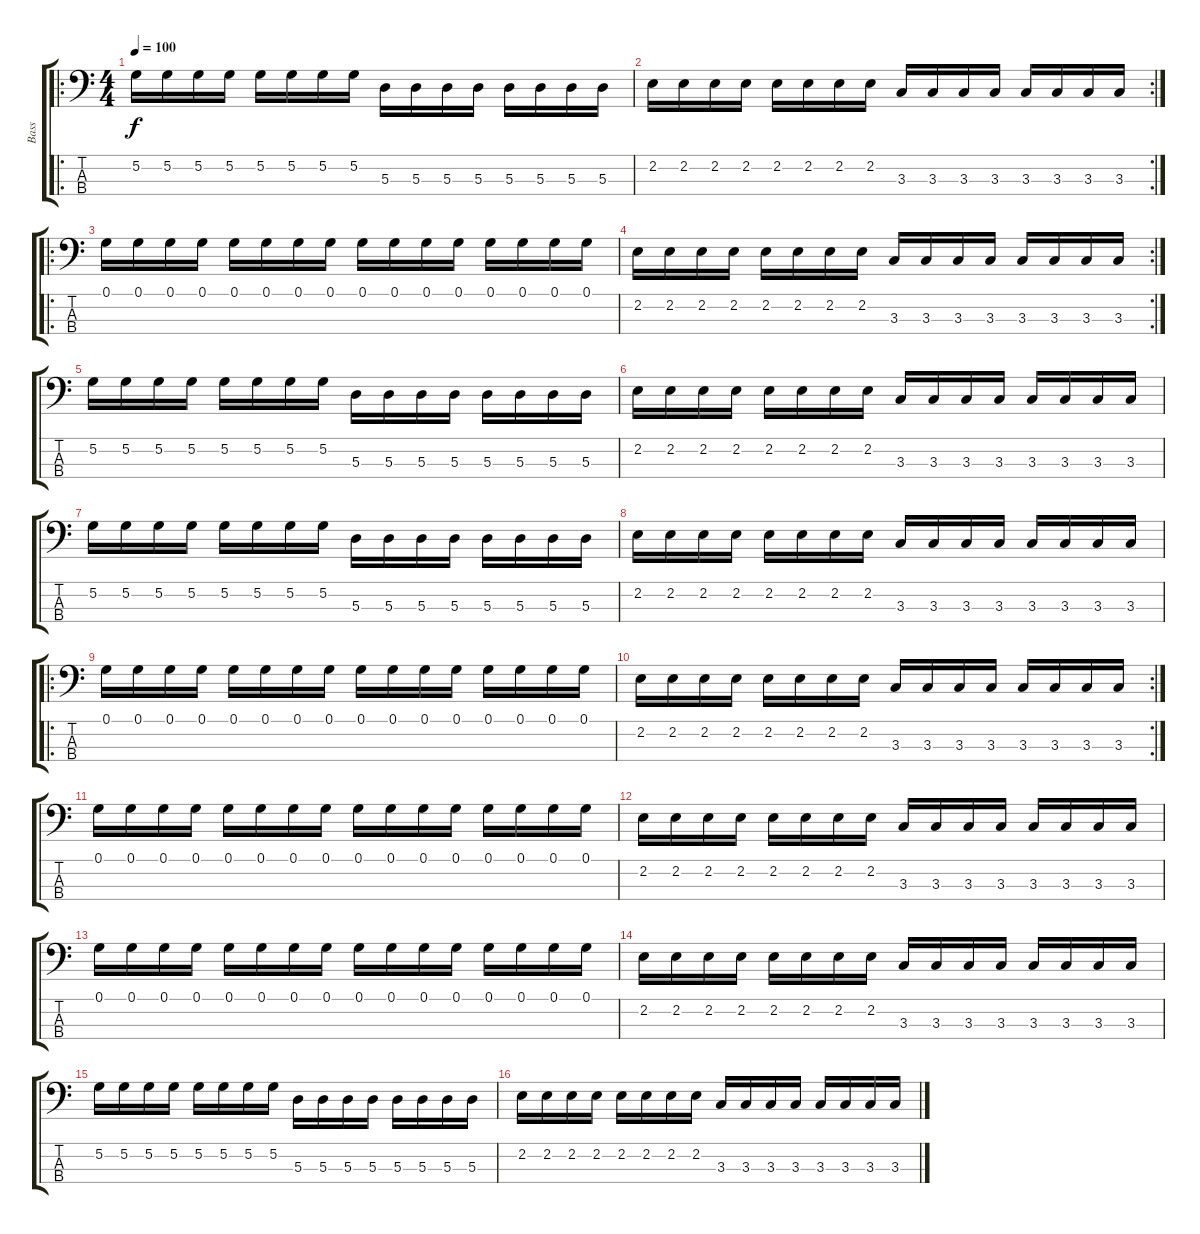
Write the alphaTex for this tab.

\track ("Bass" "Bass") {instrument electricbassfinger}
\staff {score tabs}
\tuning (G2 D2 A1 E1) {hide}
\ro
\ts (4 4)
\tempo 100
\clef f4
\ks c
5.2.16{dy f} 5.2.16 5.2.16 5.2.16 5.2.16 5.2.16 5.2.16 5.2.16 5.3.16 5.3.16 5.3.16 5.3.16 5.3.16 5.3.16 5.3.16 5.3.16 |
\rc 2
2.2.16 2.2.16 2.2.16 2.2.16 2.2.16 2.2.16 2.2.16 2.2.16 3.3.16 3.3.16 3.3.16 3.3.16 3.3.16 3.3.16 3.3.16 3.3.16 |
\ro
0.1.16 0.1.16 0.1.16 0.1.16 0.1.16 0.1.16 0.1.16 0.1.16 0.1.16 0.1.16 0.1.16 0.1.16 0.1.16 0.1.16 0.1.16 0.1.16 |
\rc 2
2.2.16 2.2.16 2.2.16 2.2.16 2.2.16 2.2.16 2.2.16 2.2.16 3.3.16 3.3.16 3.3.16 3.3.16 3.3.16 3.3.16 3.3.16 3.3.16 |
5.2.16 5.2.16 5.2.16 5.2.16 5.2.16 5.2.16 5.2.16 5.2.16 5.3.16 5.3.16 5.3.16 5.3.16 5.3.16 5.3.16 5.3.16 5.3.16 |
2.2.16 2.2.16 2.2.16 2.2.16 2.2.16 2.2.16 2.2.16 2.2.16 3.3.16 3.3.16 3.3.16 3.3.16 3.3.16 3.3.16 3.3.16 3.3.16 |
5.2.16 5.2.16 5.2.16 5.2.16 5.2.16 5.2.16 5.2.16 5.2.16 5.3.16 5.3.16 5.3.16 5.3.16 5.3.16 5.3.16 5.3.16 5.3.16 |
2.2.16 2.2.16 2.2.16 2.2.16 2.2.16 2.2.16 2.2.16 2.2.16 3.3.16 3.3.16 3.3.16 3.3.16 3.3.16 3.3.16 3.3.16 3.3.16 |
\ro
0.1.16 0.1.16 0.1.16 0.1.16 0.1.16 0.1.16 0.1.16 0.1.16 0.1.16 0.1.16 0.1.16 0.1.16 0.1.16 0.1.16 0.1.16 0.1.16 |
\rc 2
2.2.16 2.2.16 2.2.16 2.2.16 2.2.16 2.2.16 2.2.16 2.2.16 3.3.16 3.3.16 3.3.16 3.3.16 3.3.16 3.3.16 3.3.16 3.3.16 |
0.1.16 0.1.16 0.1.16 0.1.16 0.1.16 0.1.16 0.1.16 0.1.16 0.1.16 0.1.16 0.1.16 0.1.16 0.1.16 0.1.16 0.1.16 0.1.16 |
2.2.16 2.2.16 2.2.16 2.2.16 2.2.16 2.2.16 2.2.16 2.2.16 3.3.16 3.3.16 3.3.16 3.3.16 3.3.16 3.3.16 3.3.16 3.3.16 |
0.1.16 0.1.16 0.1.16 0.1.16 0.1.16 0.1.16 0.1.16 0.1.16 0.1.16 0.1.16 0.1.16 0.1.16 0.1.16 0.1.16 0.1.16 0.1.16 |
2.2.16 2.2.16 2.2.16 2.2.16 2.2.16 2.2.16 2.2.16 2.2.16 3.3.16 3.3.16 3.3.16 3.3.16 3.3.16 3.3.16 3.3.16 3.3.16 |
5.2.16 5.2.16 5.2.16 5.2.16 5.2.16 5.2.16 5.2.16 5.2.16 5.3.16 5.3.16 5.3.16 5.3.16 5.3.16 5.3.16 5.3.16 5.3.16 |
2.2.16 2.2.16 2.2.16 2.2.16 2.2.16 2.2.16 2.2.16 2.2.16 3.3.16 3.3.16 3.3.16 3.3.16 3.3.16 3.3.16 3.3.16 3.3.16
